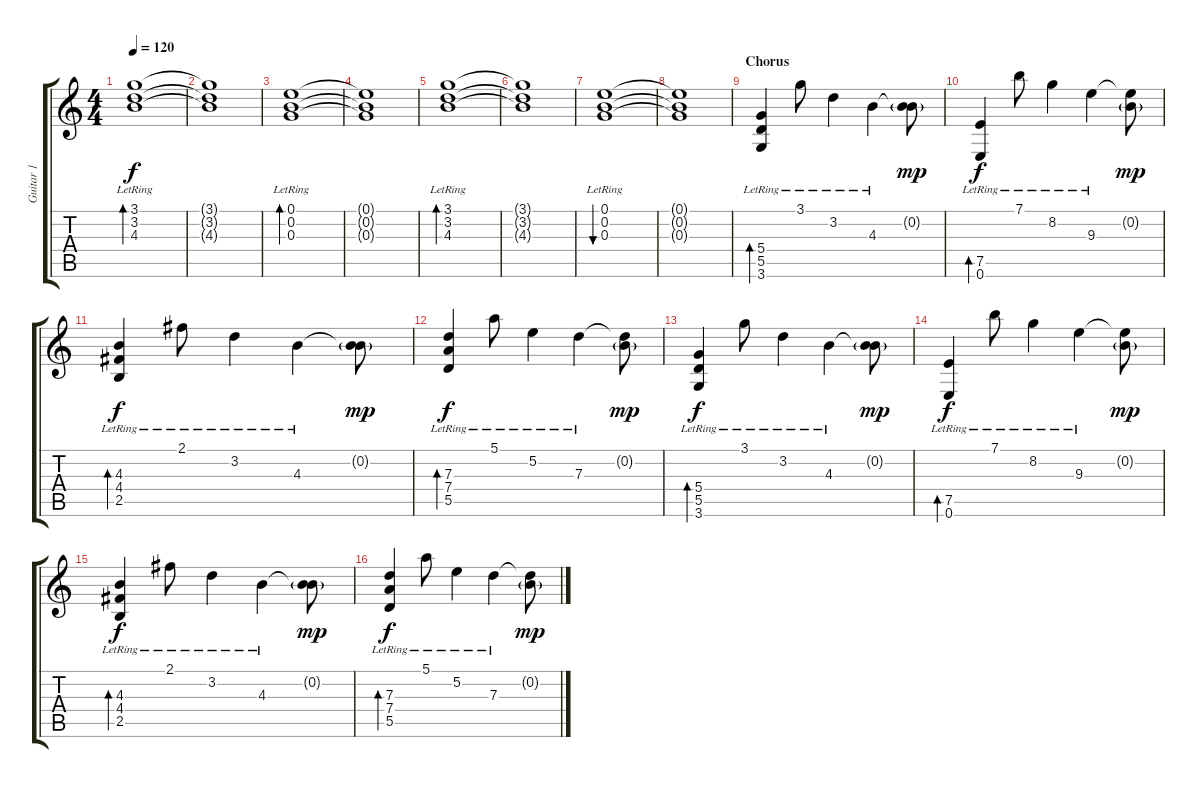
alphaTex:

\track ("Guitar 1" "Guitar 1") {instrument electricguitarclean}
\staff {score tabs}
\tuning (E4 B3 G3 D3 A2 E2) {hide}
\ts (4 4)
\tempo 120
\clef g2
\ks c
(3.1{lr} 3.2{lr} 4.3{lr}).1{bd 240 dy f} |
(3.1{t} 3.2{t} 4.3{t}).1 |
(0.1{lr} 0.2{lr} 0.3{lr}).1{bd 240} |
(0.1{t} 0.2{t} 0.3{t}).1 |
(3.1{lr} 3.2{lr} 4.3{lr}).1{bd 240} |
(3.1{t} 3.2{t} 4.3{t}).1 |
(0.1{lr} 0.2{lr} 0.3{lr}).1{bu 240} |
(0.1{t} 0.2{t} 0.3{t}).1 |
\section ("" "Chorus")
(5.4{lr} 5.5{lr} 3.6{lr}).4{bd 240} 3.1{lr}.8 3.2{lr}.4 4.3{lr}.4 (0.2{g} 4.3{t}).8{dy mp} |
(7.5{lr} 0.6{lr}).4{bd 240 dy f} 7.1{lr}.8 8.2{lr}.4 9.3{lr}.4 (0.2{g} 9.3{t}).8{dy mp} |
(4.3{lr} 4.4{lr} 2.5{lr}).4{bd 240 dy f} 2.1{lr}.8 3.2{lr}.4 4.3{lr}.4 (0.2{g} 4.3{t}).8{dy mp} |
(7.3{lr} 7.4{lr} 5.5{lr}).4{bd 240 dy f} 5.1{lr}.8 5.2{lr}.4 7.3{lr}.4 (0.2{g} 7.3{t}).8{dy mp} |
(5.4{lr} 5.5{lr} 3.6{lr}).4{bd 240 dy f} 3.1{lr}.8 3.2{lr}.4 4.3{lr}.4 (0.2{g} 4.3{t}).8{dy mp} |
(7.5{lr} 0.6{lr}).4{bd 240 dy f} 7.1{lr}.8 8.2{lr}.4 9.3{lr}.4 (0.2{g} 9.3{t}).8{dy mp} |
(4.3{lr} 4.4{lr} 2.5{lr}).4{bd 240 dy f} 2.1{lr}.8 3.2{lr}.4 4.3{lr}.4 (0.2{g} 4.3{t}).8{dy mp} |
(7.3{lr} 7.4{lr} 5.5{lr}).4{bd 240 dy f} 5.1{lr}.8 5.2{lr}.4 7.3{lr}.4 (0.2{g} 7.3{t}).8{dy mp}
